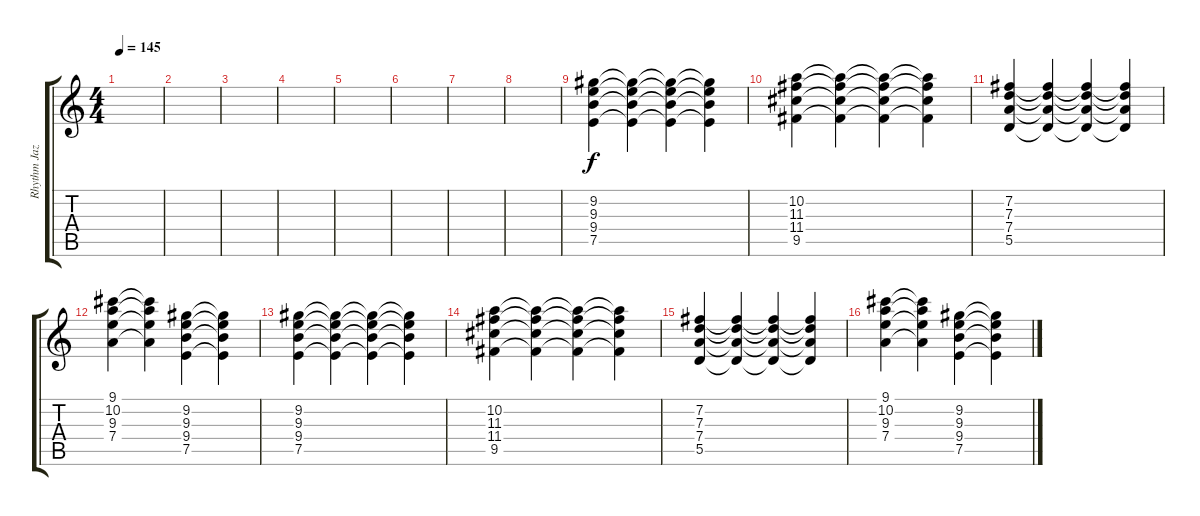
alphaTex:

\track ("Rhythm Jazz" "Rhythm Jaz") {instrument electricguitarjazz}
\staff {score tabs}
\tuning (E4 B3 G3 D3 A2 E2) {hide}
\ts (4 4)
\tempo 145
\clef g2
\ks c
|
|
|
|
|
|
|
|
(9.2 9.3 9.4 7.5).4 (9.2{t} 9.3{t} 9.4{t} 7.5{t}).4 (9.2{t} 9.3{t} 9.4{t} 7.5{t}).4 (9.2{t} 9.3{t} 9.4{t} 7.5{t}).4 |
(10.2 11.3 11.4 9.5).4 (10.2{t} 11.3{t} 11.4{t} 9.5{t}).4 (10.2{t} 11.3{t} 11.4{t} 9.5{t}).4 (10.2{t} 11.3{t} 11.4{t} 9.5{t}).4 |
(7.2 7.3 7.4 5.5).4 (7.2{t} 7.3{t} 7.4{t} 5.5{t}).4 (7.2{t} 7.3{t} 7.4{t} 5.5{t}).4 (7.2{t} 7.3{t} 7.4{t} 5.5{t}).4 |
(9.1 10.2 9.3 7.4).4 (9.1{t} 10.2{t} 9.3{t} 7.4{t}).4 (9.2 9.3 9.4 7.5).4 (9.2{t} 9.3{t} 9.4{t} 7.5{t}).4 |
(9.2 9.3 9.4 7.5).4 (9.2{t} 9.3{t} 9.4{t} 7.5{t}).4 (9.2{t} 9.3{t} 9.4{t} 7.5{t}).4 (9.2{t} 9.3{t} 9.4{t} 7.5{t}).4 |
(10.2 11.3 11.4 9.5).4 (10.2{t} 11.3{t} 11.4{t} 9.5{t}).4 (10.2{t} 11.3{t} 11.4{t} 9.5{t}).4 (10.2{t} 11.3{t} 11.4{t} 9.5{t}).4 |
(7.2 7.3 7.4 5.5).4 (7.2{t} 7.3{t} 7.4{t} 5.5{t}).4 (7.2{t} 7.3{t} 7.4{t} 5.5{t}).4 (7.2{t} 7.3{t} 7.4{t} 5.5{t}).4 |
(9.1 10.2 9.3 7.4).4 (9.1{t} 10.2{t} 9.3{t} 7.4{t}).4 (9.2 9.3 9.4 7.5).4 (9.2{t} 9.3{t} 9.4{t} 7.5{t}).4
